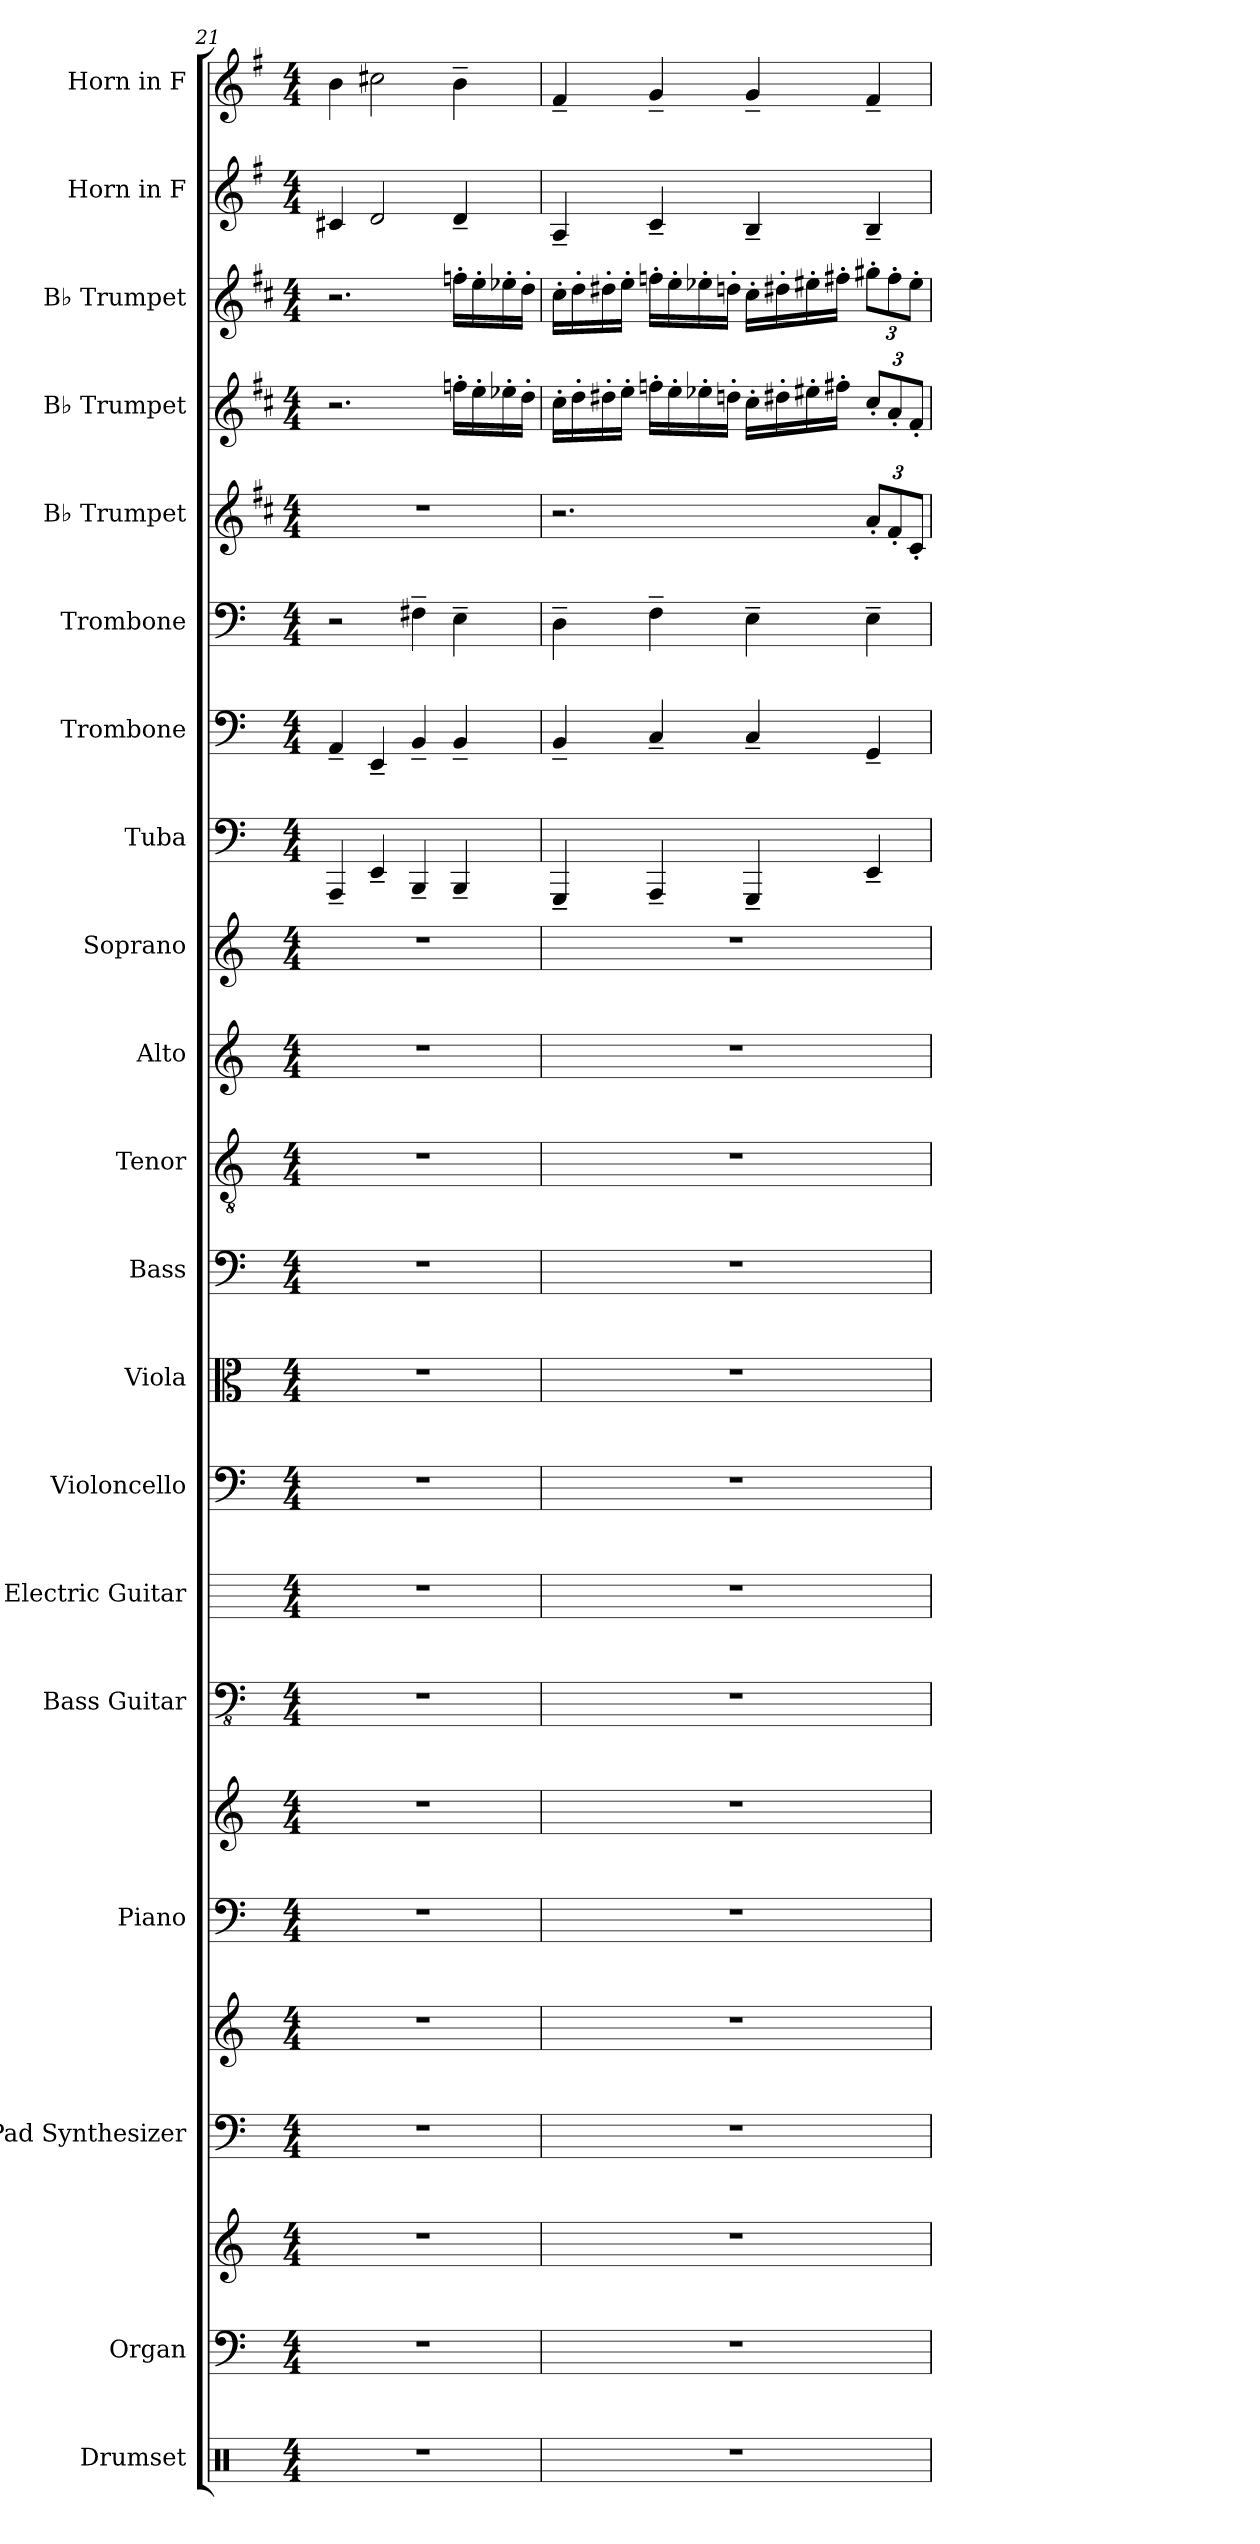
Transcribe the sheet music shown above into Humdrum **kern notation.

**kern	**kern	**kern	**kern	**kern	**kern	**kern	**kern	**kern	**kern	**kern	**kern	**kern	**kern	**kern	**kern	**kern	**kern	**kern	**kern	**kern	**kern	**kern
*part20	*part19	*part19	*part18	*part18	*part17	*part17	*part16	*part15	*part14	*part13	*part12	*part11	*part10	*part9	*part8	*part7	*part6	*part5	*part4	*part3	*part2	*part1
*staff23	*staff22	*staff21	*staff20	*staff19	*staff18	*staff17	*staff16	*staff15	*staff14	*staff13	*staff12	*staff11	*staff10	*staff9	*staff8	*staff7	*staff6	*staff5	*staff4	*staff3	*staff2	*staff1
*I"Drumset	*I"Organ	*	*I"Pad Synthesizer	*	*I"Piano	*	*I"Bass Guitar	*I"Electric Guitar	*I"Violoncello	*I"Viola	*I"Bass	*I"Tenor	*I"Alto	*I"Soprano	*I"Tuba	*I"Trombone	*I"Trombone	*I"B♭ Trumpet	*I"B♭ Trumpet	*I"B♭ Trumpet	*I"Horn in F	*I"Horn in F
*I'Drs.	*I'Org.	*	*I'Synth.	*	*I'Pno.	*	*I'B. Guit.	*I'El. Guit.	*I'Vc.	*I'Vla.	*I'B.	*I'T.	*I'A.	*I'S.	*I'Tba.	*I'Tbn.	*I'Tbn.	*I'B♭ Tpt.	*I'B♭ Tpt.	*I'B♭ Tpt.	*	*
!!LO:PB:g=z
*clefX	*clefF4	*clefG2	*clefF4	*clefG2	*clefF4	*clefG2	*clefFv4	*	*clefF4	*clefC3	*clefF4	*clefGv2	*clefG2	*clefG2	*clefF4	*clefF4	*clefF4	*clefG2	*clefG2	*clefG2	*clefG2	*clefG2
*	*	*	*	*	*	*	*	*	*	*	*	*	*	*	*	*	*	*ITrd1c2	*ITrd1c2	*ITrd1c2	*ITrd4c7	*ITrd4c7
*k[]	*k[]	*k[]	*k[]	*k[]	*k[]	*k[]	*k[]	*k[]	*k[]	*k[]	*k[]	*k[]	*k[]	*k[]	*k[]	*k[]	*k[]	*k[]	*k[]	*k[]	*k[]	*k[]
*M4/4	*M4/4	*M4/4	*M4/4	*M4/4	*M4/4	*M4/4	*M4/4	*M4/4	*M4/4	*M4/4	*M4/4	*M4/4	*M4/4	*M4/4	*M4/4	*M4/4	*M4/4	*M4/4	*M4/4	*M4/4	*M4/4	*M4/4
=21	=21	=21	=21	=21	=21	=21	=21	=21	=21	=21	=21	=21	=21	=21	=21	=21	=21	=21	=21	=21	=21	=21
1r	1r	1r	1r	1r	1r	1r	1r	1r	1r	1r	1r	1r	1r	1r	4AAA~/	4AA~/	2r	1r	2.r	2.r	4F#X/	4e\
.	.	.	.	.	.	.	.	.	.	.	.	.	.	.	4EE~/	4EE~/	.	.	.	.	2G/	2f#X\
.	.	.	.	.	.	.	.	.	.	.	.	.	.	.	4BBB~/	4BB~/	4F#X~\	.	.	.	.	.
.	.	.	.	.	.	.	.	.	.	.	.	.	.	.	4BBB~/	4BB~/	4E~\	.	16ee-X'\LL	16ee-X'\LL	4G~/	4e~\
.	.	.	.	.	.	.	.	.	.	.	.	.	.	.	.	.	.	.	16dd'\	16dd'\	.	.
.	.	.	.	.	.	.	.	.	.	.	.	.	.	.	.	.	.	.	16dd-X'\	16dd-X'\	.	.
.	.	.	.	.	.	.	.	.	.	.	.	.	.	.	.	.	.	.	16cc'\JJ	16cc'\JJ	.	.
=22	=22	=22	=22	=22	=22	=22	=22	=22	=22	=22	=22	=22	=22	=22	=22	=22	=22	=22	=22	=22	=22	=22
1r	1r	1r	1r	1r	1r	1r	1r	1r	1r	1r	1r	1r	1r	1r	4GGG~/	4BB~/	4D~\	2.r	16b'\LL	16b'\LL	4D~/	4B~/
.	.	.	.	.	.	.	.	.	.	.	.	.	.	.	.	.	.	.	16cc'\	16cc'\	.	.
.	.	.	.	.	.	.	.	.	.	.	.	.	.	.	.	.	.	.	16cc#X'\	16cc#X'\	.	.
.	.	.	.	.	.	.	.	.	.	.	.	.	.	.	.	.	.	.	16dd'\JJ	16dd'\JJ	.	.
.	.	.	.	.	.	.	.	.	.	.	.	.	.	.	4AAA~/	4C~/	4F~\	.	16ee-X'\LL	16ee-X'\LL	4F~/	4c~/
.	.	.	.	.	.	.	.	.	.	.	.	.	.	.	.	.	.	.	16dd'\	16dd'\	.	.
.	.	.	.	.	.	.	.	.	.	.	.	.	.	.	.	.	.	.	16dd-X'\	16dd-X'\	.	.
.	.	.	.	.	.	.	.	.	.	.	.	.	.	.	.	.	.	.	16ccn'\JJ	16ccn'\JJ	.	.
.	.	.	.	.	.	.	.	.	.	.	.	.	.	.	4GGG~/	4C~/	4E~\	.	16b'\LL	16b'\LL	4E~/	4c~/
.	.	.	.	.	.	.	.	.	.	.	.	.	.	.	.	.	.	.	16cc#X'\	16cc#X'\	.	.
.	.	.	.	.	.	.	.	.	.	.	.	.	.	.	.	.	.	.	16dd#X'\	16dd#X'\	.	.
.	.	.	.	.	.	.	.	.	.	.	.	.	.	.	.	.	.	.	16een'\JJ	16een'\JJ	.	.
*	*	*	*	*	*	*	*	*	*	*	*	*	*	*	*	*	*	*Xbrackettup	*Xbrackettup	*Xbrackettup	*	*
.	.	.	.	.	.	.	.	.	.	.	.	.	.	.	4EE~/	4GG~/	4E~\	12g'/L	12b'/L	12ff#X'\L	4E~/	4B~/
.	.	.	.	.	.	.	.	.	.	.	.	.	.	.	.	.	.	12e'/	12g'/	12ee'\	.	.
.	.	.	.	.	.	.	.	.	.	.	.	.	.	.	.	.	.	12B'/J	12e'/J	12dd#'\J	.	.
=	=	=	=	=	=	=	=	=	=	=	=	=	=	=	=	=	=	=	=	=	=	=
*-	*-	*-	*-	*-	*-	*-	*-	*-	*-	*-	*-	*-	*-	*-	*-	*-	*-	*-	*-	*-	*-	*-
